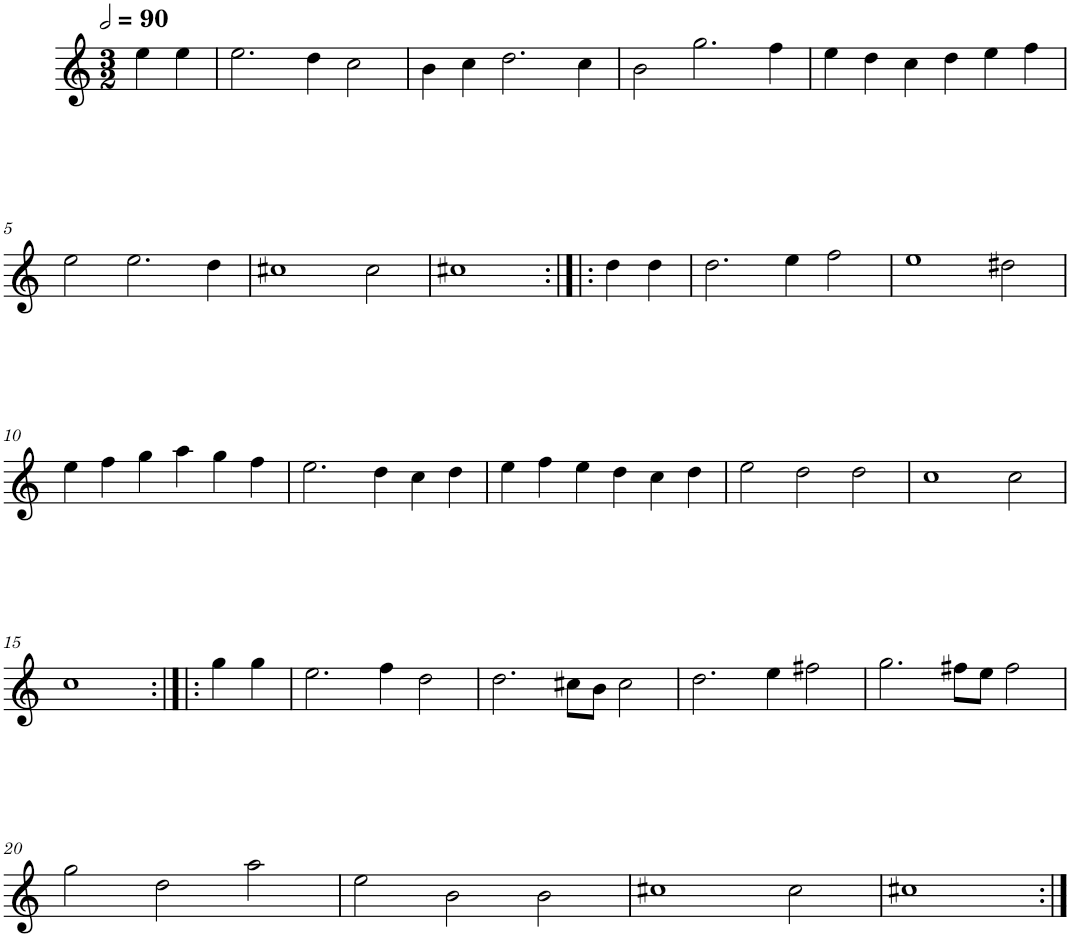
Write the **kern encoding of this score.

**kern
*part1
*staff1
*I"Six parties
*clefG2
*k[]
*M3/2
*MM180
=
4ee\
4ee\
=1
2.ee\
4dd\
2cc\
=2
4b\
4cc\
2.dd\
4cc\
=3
2b\
2.gg\
4ff\
=4
4ee\
4dd\
4cc\
4dd\
4ee\
4ff\
!!LO:LB:g=z
=5
2ee\
2.ee\
4dd\
=6
1cc#X
2cc#\
=7
1cc#X
4dd\
4dd\
=8
2.dd\
4ee\
2ff\
=9
1ee
2dd#X\
!!LO:LB:g=z
=10
4ee\
4ff\
4gg\
4aa\
4gg\
4ff\
=11
2.ee\
4dd\
4cc\
4dd\
=12
4ee\
4ff\
4ee\
4dd\
4cc\
4dd\
=13
2ee\
2dd\
2dd\
=14
1cc
2cc\
!!LO:LB:g=z
=15
1cc
4gg\
4gg\
=16
2.ee\
4ff\
2dd\
=17
2.dd\
8cc#X\L
8b\J
2cc#\
=18
2.dd\
4ee\
2ff#X\
=19
2.gg\
8ff#X\L
8ee\J
2ff#\
!!LO:LB:g=z
=20
2gg\
2dd\
2aa\
=21
2ee\
2b\
2b\
=22
1cc#X
2cc#\
=23
1cc#X
=:|!
*-
